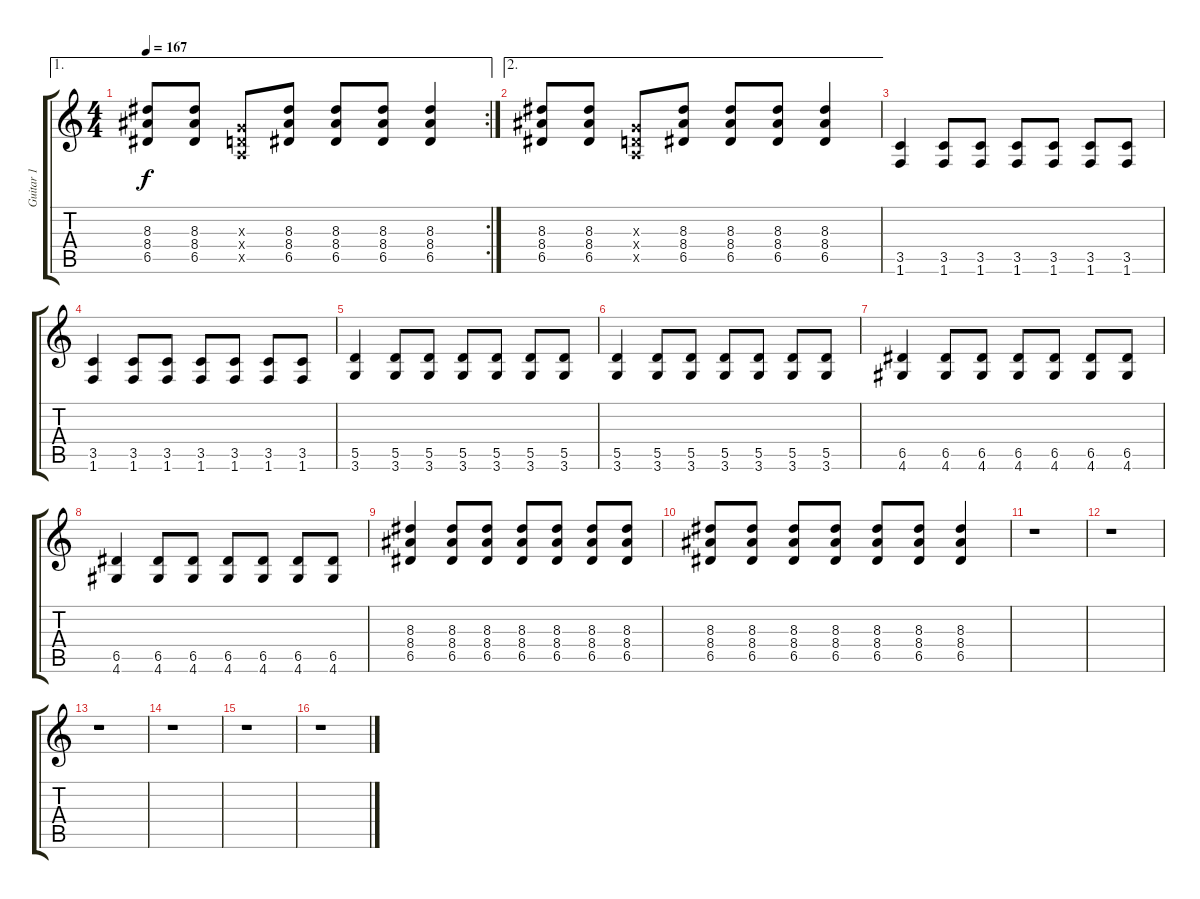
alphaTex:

\track ("Guitar 1" "Guitar 1") {instrument electricguitarclean}
\staff {score tabs}
\tuning (E4 B3 G3 D3 A2 E2) {hide}
\ae 1
\rc 2
\ts (4 4)
\tempo 167
\clef g2
\ks c
(8.3 8.4 6.5).8{dy f} (8.3 8.4 6.5).8 (0.3{x} 0.4{x} 0.5{x}).8 (8.3 8.4 6.5).8 (8.3 8.4 6.5).8 (8.3 8.4 6.5).8 (8.3 8.4 6.5).4 |
\ae 2
(8.3 8.4 6.5).8 (8.3 8.4 6.5).8 (0.3{x} 0.4{x} 0.5{x}).8 (8.3 8.4 6.5).8 (8.3 8.4 6.5).8 (8.3 8.4 6.5).8 (8.3 8.4 6.5).4 |
(3.5 1.6).4 (3.5 1.6).8 (3.5 1.6).8 (3.5 1.6).8 (3.5 1.6).8 (3.5 1.6).8 (3.5 1.6).8 |
(3.5 1.6).4 (3.5 1.6).8 (3.5 1.6).8 (3.5 1.6).8 (3.5 1.6).8 (3.5 1.6).8 (3.5 1.6).8 |
(5.5 3.6).4 (5.5 3.6).8 (5.5 3.6).8 (5.5 3.6).8 (5.5 3.6).8 (5.5 3.6).8 (5.5 3.6).8 |
(5.5 3.6).4 (5.5 3.6).8 (5.5 3.6).8 (5.5 3.6).8 (5.5 3.6).8 (5.5 3.6).8 (5.5 3.6).8 |
(6.5 4.6).4 (6.5 4.6).8 (6.5 4.6).8 (6.5 4.6).8 (6.5 4.6).8 (6.5 4.6).8 (6.5 4.6).8 |
(6.5 4.6).4 (6.5 4.6).8 (6.5 4.6).8 (6.5 4.6).8 (6.5 4.6).8 (6.5 4.6).8 (6.5 4.6).8 |
(8.3 8.4 6.5).4 (8.3 8.4 6.5).8 (8.3 8.4 6.5).8 (8.3 8.4 6.5).8 (8.3 8.4 6.5).8 (8.3 8.4 6.5).8 (8.3 8.4 6.5).8 |
(8.3 8.4 6.5).8 (8.3 8.4 6.5).8 (8.3 8.4 6.5).8 (8.3 8.4 6.5).8 (8.3 8.4 6.5).8 (8.3 8.4 6.5).8 (8.3 8.4 6.5).4 |
r.1 |
r.1 |
r.1 |
r.1 |
r.1 |
r.1
